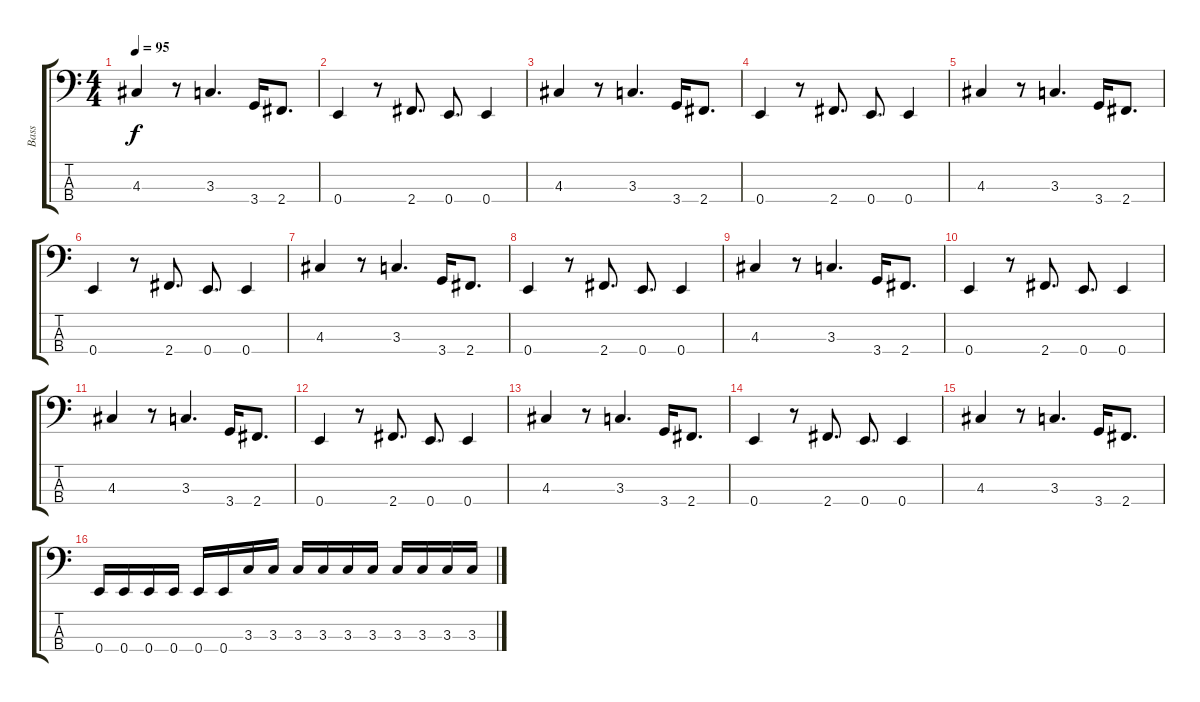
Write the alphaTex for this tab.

\track ("Bass" "Bass") {instrument electricbassfinger}
\staff {score tabs}
\tuning (G2 D2 A1 E1) {hide}
\ts (4 4)
\tempo 95
\clef f4
\ks c
4.3.4{dy f} r.8 3.3.4{d} 3.4.16 2.4.8{d} |
0.4.4 r.8 2.4.8{d} 0.4.8{d} 0.4.4 |
4.3.4 r.8 3.3.4{d} 3.4.16 2.4.8{d} |
0.4.4 r.8 2.4.8{d} 0.4.8{d} 0.4.4 |
4.3.4 r.8 3.3.4{d} 3.4.16 2.4.8{d} |
0.4.4 r.8 2.4.8{d} 0.4.8{d} 0.4.4 |
4.3.4 r.8 3.3.4{d} 3.4.16 2.4.8{d} |
0.4.4 r.8 2.4.8{d} 0.4.8{d} 0.4.4 |
4.3.4 r.8 3.3.4{d} 3.4.16 2.4.8{d} |
0.4.4 r.8 2.4.8{d} 0.4.8{d} 0.4.4 |
4.3.4 r.8 3.3.4{d} 3.4.16 2.4.8{d} |
0.4.4 r.8 2.4.8{d} 0.4.8{d} 0.4.4 |
4.3.4 r.8 3.3.4{d} 3.4.16 2.4.8{d} |
0.4.4 r.8 2.4.8{d} 0.4.8{d} 0.4.4 |
4.3.4 r.8 3.3.4{d} 3.4.16 2.4.8{d} |
0.4.16 0.4.16 0.4.16 0.4.16 0.4.16 0.4.16 3.3.16 3.3.16 3.3.16 3.3.16 3.3.16 3.3.16 3.3.16 3.3.16 3.3.16 3.3.16
